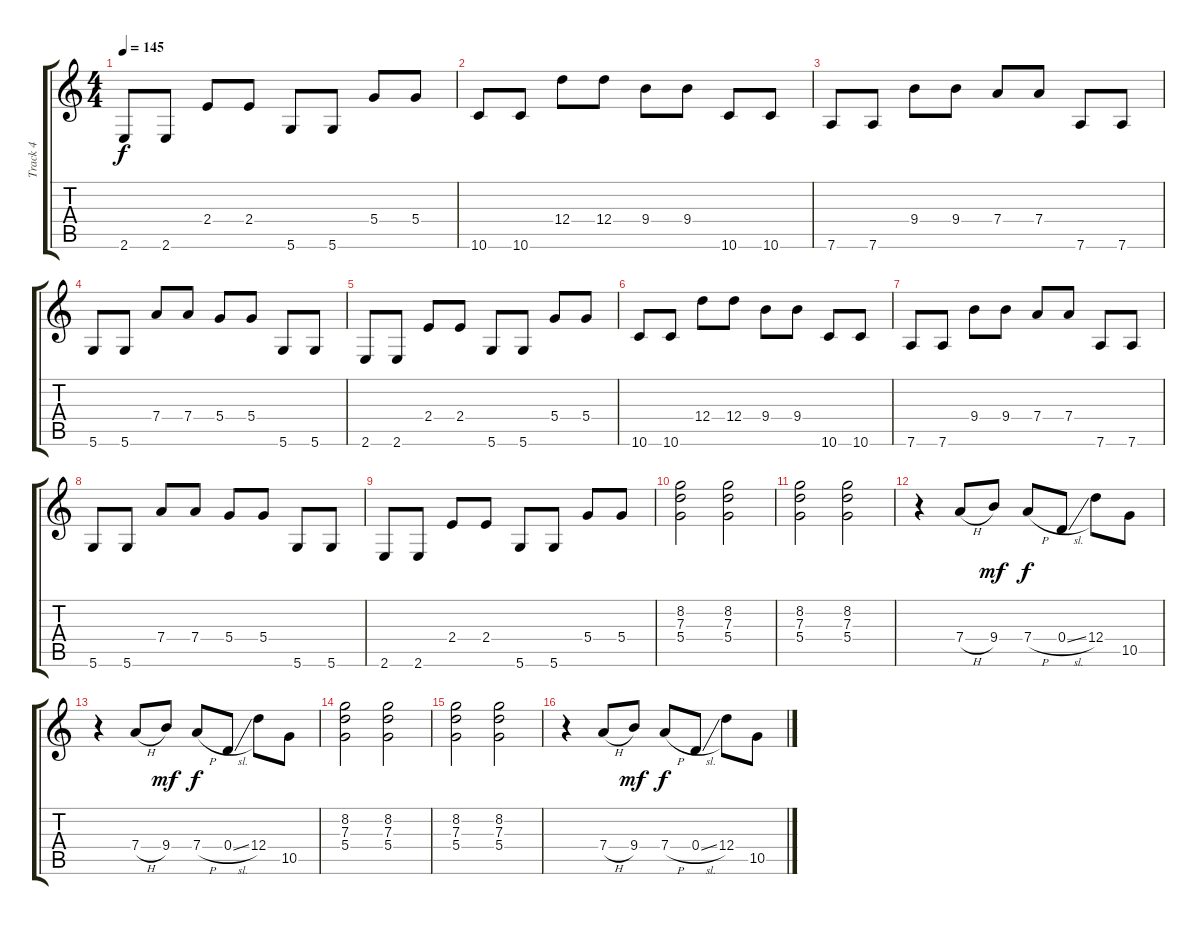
\track ("Track 4" "Track 4") {instrument electricguitarjazz}
\staff {score tabs}
\tuning (E4 B3 G3 D3 A2 D2) {hide}
\ts (4 4)
\tempo 145
\clef g2
\ks c
2.6.8{dy f} 2.6.8 2.4.8 2.4.8 5.6.8 5.6.8 5.4.8 5.4.8 |
10.6.8 10.6.8 12.4.8 12.4.8 9.4.8 9.4.8 10.6.8 10.6.8 |
7.6.8 7.6.8 9.4.8 9.4.8 7.4.8 7.4.8 7.6.8 7.6.8 |
5.6.8 5.6.8 7.4.8 7.4.8 5.4.8 5.4.8 5.6.8 5.6.8 |
2.6.8 2.6.8 2.4.8 2.4.8 5.6.8 5.6.8 5.4.8 5.4.8 |
10.6.8 10.6.8 12.4.8 12.4.8 9.4.8 9.4.8 10.6.8 10.6.8 |
7.6.8 7.6.8 9.4.8 9.4.8 7.4.8 7.4.8 7.6.8 7.6.8 |
5.6.8 5.6.8 7.4.8 7.4.8 5.4.8 5.4.8 5.6.8 5.6.8 |
2.6.8 2.6.8 2.4.8 2.4.8 5.6.8 5.6.8 5.4.8 5.4.8 |
(8.2 7.3 5.4).2 (8.2 7.3 5.4).2 |
(8.2 7.3 5.4).2 (8.2 7.3 5.4).2 |
r.4 7.4{h}.8 9.4.8{dy mf} 7.4{h}.8{dy f} 0.4{sl}.8 12.4.8 10.5.8 |
r.4 7.4{h}.8 9.4.8{dy mf} 7.4{h}.8{dy f} 0.4{sl}.8 12.4.8 10.5.8 |
(8.2 7.3 5.4).2 (8.2 7.3 5.4).2 |
(8.2 7.3 5.4).2 (8.2 7.3 5.4).2 |
r.4 7.4{h}.8 9.4.8{dy mf} 7.4{h}.8{dy f} 0.4{sl}.8 12.4.8 10.5.8
